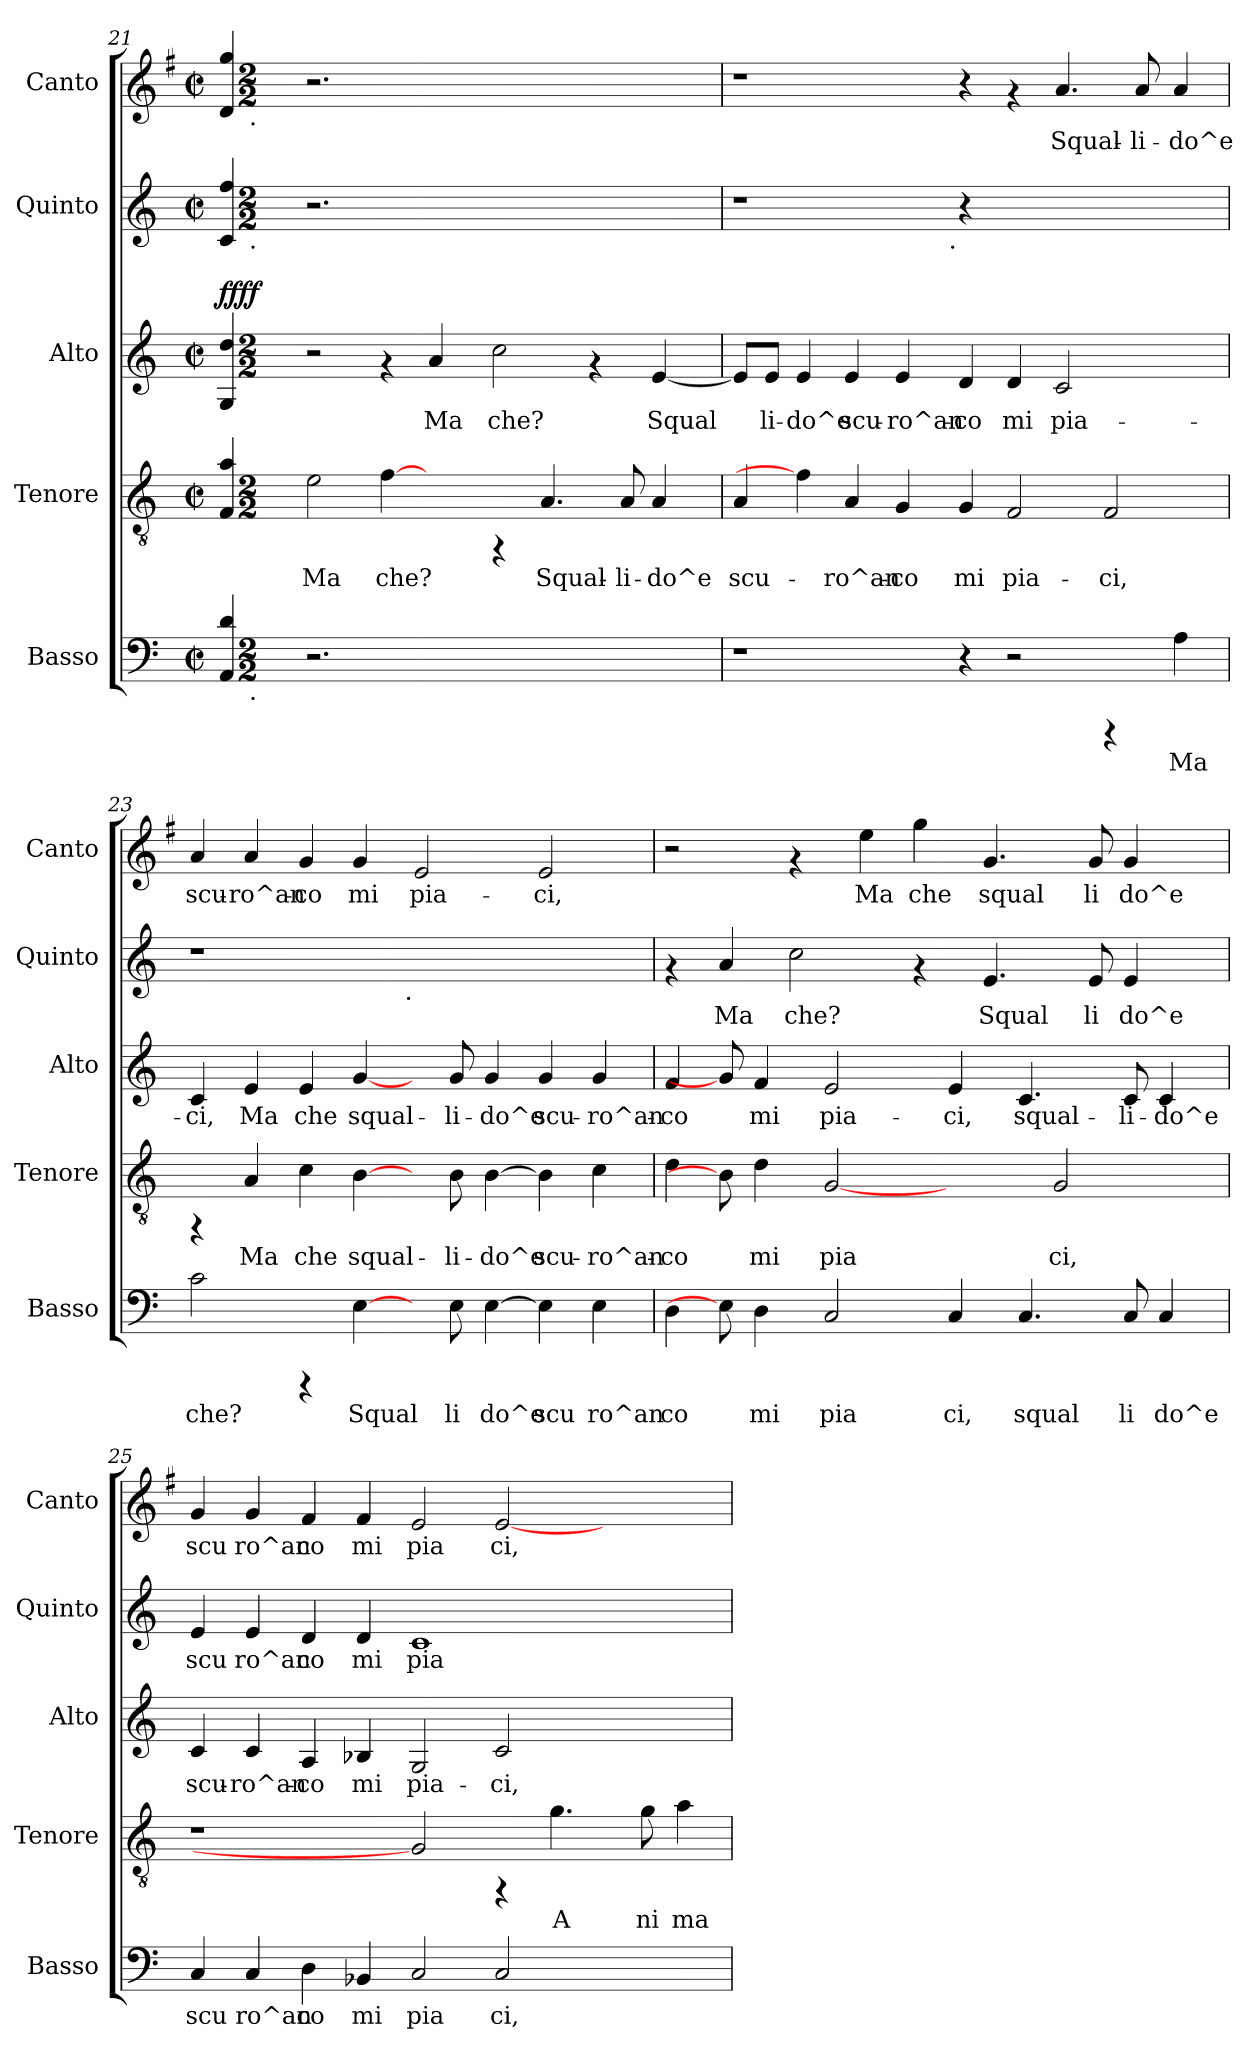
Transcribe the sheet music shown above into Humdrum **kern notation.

**kern	**text	**kern	**text	**kern	**text	**dynam	**kern	**text	**kern	**text
*part5	*part5	*part4	*part4	*part3	*part3	*part3	*part2	*part2	*part1	*part1
*staff5	*staff5	*staff4	*staff4	*staff3	*staff3	*staff3	*staff2	*staff2	*staff1	*staff1
*I"Basso	*	*I"Tenore	*	*I"Alto	*	*	*I"Quinto	*	*I"Canto	*
*I'Basso	*	*I'Tenore	*	*I'Alto	*	*	*I'Quinto	*	*I'Canto	*
!!LO:PB:g=z
*clefF4	*	*clefGv2	*	*clefG2	*	*	*clefG2	*	*clefG2	*
*	*	*	*	*	*	*	*	*	*ITrd-3c-5	*
*k[]	*	*k[]	*	*k[]	*	*	*k[]	*	*k[]	*
*C:	*	*C:	*	*C:	*	*	*C:	*	*C:	*
*M2/2	*	*M2/2	*	*M2/2	*	*	*M2/2	*	*M2/2	*
*met(c|)	*	*met(c|)	*	*met(c|)	*	*	*met(c|)	*	*met(c|)	*
=21	=21	=21	=21	=21	=21	=21	=21	=21	=21	=21
!	!LO:LY:b:cj	!	!LO:LY:b	!	!LO:LY:b:cj	!LO:DY:b	!	!LO:LY:b:cj	!	!LO:LY:b:cj
*^	*	*	*	*	*	*	*^	*	*^	*
4d/ 4AA/	16..ryy	--	4F/ 4a/	.	4dd/ 4G/	--	ffff	4ff/ 4c/	16..ryy	--	4ccc/ 4g/	16..ryy	.
!	!	!	!	!	!	!	!	!	!	!	!	!LO:TX:b:t=.	!
!	!	!	!	!	!	!	!	!	!LO:TX:b:t=.	!	!	!	!
!	!LO:TX:b:t=.	!	!	!	!	!	!	!	!	!	!	!	!
.	1ryy	.	.	.	.	.	.	.	1ryy	.	.	1ryy	.
*M2/2	*	*	*M2/2	*	*M2/2	*	*	*M2/2	*	*	*M2/2	*	*
*met(c|)	*	*	*met(c|)	*	*met(c|)	*	*	*met(c|)	*	*	*met(c|)	*	*
!	!	!	!	!LO:LY:b	!	!	!	!	!	!	!	!	!
2.r	.	.	2e\	Ma	2r	.	.	2.r	.	.	2.r	.	.
!	!	!	!	!LO:LY:b	!	!	!	!	!	!	!	!	!
.	.	.	[4f\	che?	4rf	.	.	.	.	.	.	.	.
!	!	!	!	!	!	!LO:LY:b:cj	!	!	!	!	!	!	!
1ryy	.	.	4ryy	.	4a/	-Ma	.	1ryy	.	.	1ryy	.	.
.	1ryy	.	.	.	.	.	.	.	1ryy	.	.	1ryy	.
!	!	!	!	!	!	!LO:LY:b:cj	!	!	!	!	!	!	!
.	.	.	4rFF	.	2cc\	che?	.	.	.	.	.	.	.
!	!	!	!	!LO:LY:b	!	!	!	!	!	!	!	!	!
.	.	.	4.A/	Squal-	.	.	.	.	.	.	.	.	.
.	.	.	.	.	4rf	.	.	.	.	.	.	.	.
!	!	!	!	!LO:LY:b	!	!	!	!	!	!	!	!	!
.	.	.	8A/	-li-	.	.	.	.	.	.	.	.	.
!	!	!	!	!LO:LY:b	!	!LO:LY:b:cj	!	!	!	!	!	!	!
4ryy	.	.	4A/	-do^e	[<4e/	Squal-	.	4ryy	.	.	4ryy	.	.
.	8ryy	.	.	.	.	.	.	.	8ryy	.	.	8ryy	.
.	64ryy	.	.	.	.	.	.	.	64ryy	.	.	64ryy	.
=22	=22	=22	=22	=22	=22	=22	=22	=22	=22	=22	=22	=22	=22
!	!	!	!	!LO:LY:b	!	!LO:LY:b:cj	!	!	!	!	!	!	!
*v	*v	*	*	*	*	*	*	*	*	*	*v	*v	*
1r	.	4A/	scu-	8e/L]	--	.	1r	2ryy	.	1r	.
!	!	!	!	!	!LO:LY:b:cj	!	!	!	!	!	!
.	.	.	.	8e/J	-li-	.	.	.	.	.	.
!	!	!	!	!	!LO:LY:b:cj	!	!	!	!	!	!
.	.	4f\]	.	4e/	-do^e	.	.	.	.	.	.
!	!	!	!LO:LY:b	!	!LO:LY:b:cj	!	!	!	!	!	!
.	.	4A/	-ro^an-	4e/	scu-	.	.	4ryy	.	.	.
!	!	!	!LO:LY:b	!	!LO:LY:b:cj	!	!	!	!	!	!
.	.	4G/	-co	4e/	-ro^an-	.	.	8...ryy	.	.	.
!	!	!	!	!	!	!	!	!LO:TX:b:t=.	!	!	!
.	.	.	.	.	.	.	.	1ryy	.	.	.
!	!	!	!LO:LY:b	!	!LO:LY:b:cj	!	!	!	!	!	!
4r	.	4G/	mi	4d/	-co	.	4r	.	.	4r	.
!	!	!	!LO:LY:b	!	!LO:LY:b:cj	!	!	!	!	!	!
2r	.	2F/	pia-	4d/	mi	.	1ryy	.	.	4rf	.
!	!	!	!	!	!LO:LY:b:cj	!	!	!	!	!	!LO:LY:b:cj
.	.	.	.	2c/	pia-	.	.	.	.	4.dd/	Squal-
!	!	!	!LO:LY:b	!	!	!	!	!	!	!	!
4rCCC	.	2F/	-ci,	.	.	.	.	.	.	.	.
!	!	!	!	!	!	!	!	!	!	!	!LO:LY:b:cj
.	.	.	.	.	.	.	.	.	.	8dd/	-li-
.	.	.	.	.	.	.	.	4ryy	.	.	.
!	!LO:LY:b:cj	!	!	!	!	!	!	!	!	!	!LO:LY:b:cj
4A\	-Ma	.	.	4ryy	.	.	.	.	.	4dd/	-do^e
.	.	.	.	.	.	.	.	64ryy	.	.	.
=23	=23	=23	=23	=23	=23	=23	=23	=23	=23	=23	=23
!	!LO:LY:b:cj	!	!	!	!LO:LY:b:cj	!	!	!	!	!	!LO:LY:b:cj
2c\	che?	4rFF	.	4c/	-ci,	.	1r	2ryy	.	4dd/	scu-
!	!	!	!LO:LY:b	!	!LO:LY:b:cj	!	!	!	!	!	!LO:LY:b:cj
.	.	4A/	Ma	4e/	Ma	.	.	.	.	4dd/	-ro^an-
!	!	!	!LO:LY:b	!	!LO:LY:b:cj	!	!	!	!	!	!LO:LY:b:cj
4rCCC	.	4c\	che	4e/	che	.	.	4ryy	.	4cc/	-co
!	!LO:LY:b:cj	!	!LO:LY:b	!	!LO:LY:b:cj	!	!	!	!	!	!LO:LY:b:cj
[4E\	Squal	[4B\	squal-	[4g/	squal-	.	.	8...ryy	.	4cc/	mi
!	!	!	!	!	!	!	!	!LO:TX:b:t=.	!	!	!
.	.	.	.	.	.	.	.	1ryy	.	.	.
!	!	!	!	!	!	!	!	!	!	!	!LO:LY:b:cj
8ryy	.	8ryy	.	8ryy	.	.	1ryy	.	.	2a/	pia-
!	!LO:LY:b:cj	!	!LO:LY:b	!	!LO:LY:b:cj	!	!	!	!	!	!
8E\	li	8B\	-li-	8g/	-li-	.	.	.	.	.	.
!	!LO:LY:b:cj	!	!LO:LY:b	!	!LO:LY:b:cj	!	!	!	!	!	!
[<4E\	do^e	[<4B\	-do^e	4g/	-do^e	.	.	.	.	.	.
!	!LO:LY:b:cj	!	!LO:LY:b	!	!LO:LY:b:cj	!	!	!	!	!	!LO:LY:b:cj
4E\]	scu	4B\]	scu-	4g/	scu-	.	.	.	.	2a/	-ci,
!	!LO:LY:b:cj	!	!LO:LY:b	!	!LO:LY:b:cj	!	!	!	!	!	!
4E\	ro^an	4c\	-ro^an-	4g/	-ro^an-	.	.	.	.	.	.
.	.	.	.	.	.	.	.	64ryy	.	.	.
!!LO:LB:g=z
=24	=24	=24	=24	=24	=24	=24	=24	=24	=24	=24	=24
!	!LO:LY:b:cj	!	!LO:LY:b	!	!LO:LY:b:cj	!	!	!	!	!	!
*	*	*	*	*	*	*	*v	*v	*	*	*
4D\	co	4d\	-co	4f/	-co	.	4rf	.	2r	.
!	!	!	!	!	!	!	!	!LO:LY:b:cj	!	!
8E\]	.	8B\]	.	8g/]	.	.	4a/	-Ma	.	.
!	!LO:LY:b:cj	!	!LO:LY:b	!	!LO:LY:b:cj	!	!	!	!	!
4D\	mi	4d\	mi	4f/	mi	.	.	.	.	.
!	!	!	!	!	!	!	!	!LO:LY:b:cj	!	!
.	.	.	.	.	.	.	2cc\	che?	4rf	.
!	!LO:LY:b:cj	!	!LO:LY:b	!	!LO:LY:b:cj	!	!	!	!	!
2C/	pia	[2G	pia	2e/	pia-	.	.	.	.	.
!	!	!	!	!	!	!	!	!	!	!LO:LY:b:cj
.	.	.	.	.	.	.	.	.	4aa\	Ma
!	!	!	!	!	!	!	!	!	!	!LO:LY:b:cj
.	.	.	.	.	.	.	4rf	.	4ccc\	che
!	!LO:LY:b:cj	!	!	!	!LO:LY:b:cj	!	!	!	!	!
4C/	ci,	4.ryy	.	4e/	-ci,	.	.	.	.	.
!	!	!	!	!	!	!	!	!LO:LY:b:cj	!	!LO:LY:b:cj
.	.	.	.	.	.	.	4.e/	Squal	4.cc/	squal
!	!LO:LY:b:cj	!	!	!	!LO:LY:b:cj	!	!	!	!	!
4.C/	squal	.	.	4.c/	squal-	.	.	.	.	.
!	!	!	!LO:LY:b	!	!	!	!	!	!	!
.	.	2G/	ci,	.	.	.	.	.	.	.
!	!	!	!	!	!	!	!	!LO:LY:b:cj	!	!LO:LY:b:cj
.	.	.	.	.	.	.	8e/	li	8cc/	li
!	!LO:LY:b:cj	!	!	!	!LO:LY:b:cj	!	!	!LO:LY:b:cj	!	!LO:LY:b:cj
8C/	li	.	.	8c/	-li-	.	4e/	do^e	4cc>/	do^e
!	!LO:LY:b:cj	!	!	!	!LO:LY:b:cj	!	!	!	!	!
4C/	do^e	.	.	4c/	-do^e	.	.	.	.	.
.	.	8ryy	.	.	.	.	8ryy	.	8ryy	.
=25	=25	=25	=25	=25	=25	=25	=25	=25	=25	=25
!	!LO:LY:b:cj	!	!	!	!LO:LY:b:cj	!	!	!LO:LY:b:cj	!	!LO:LY:b:cj
4C/	scu	1r	.	4c/	scu-	.	4e/	scu	4cc/	scu
!	!LO:LY:b:cj	!	!	!	!LO:LY:b:cj	!	!	!LO:LY:b:cj	!	!LO:LY:b:cj
4C/	ro^an	.	.	4c/	-ro^an-	.	4e/	ro^an	4cc/	ro^an
!	!LO:LY:b:cj	!	!	!	!LO:LY:b:cj	!	!	!LO:LY:b:cj	!	!LO:LY:b:cj
4D\	co	.	.	4A/	-co	.	4d/	co	4b/	co
!	!LO:LY:b:cj	!	!	!	!LO:LY:b:cj	!	!	!LO:LY:b:cj	!	!LO:LY:b:cj
4BB-X/	mi	.	.	4B-X/	mi	.	4d/	mi	4b/	mi
!	!LO:LY:b:cj	!	!	!	!LO:LY:b:cj	!	!	!LO:LY:b:cj	!	!LO:LY:b:cj
2C/	pia	2G]	.	2G/	pia-	.	1c	pia	2a/	pia
!	!LO:LY:b:cj	!	!	!	!LO:LY:b:cj	!	!	!	!	!LO:LY:b:cj
2C/	ci,	4rFF	.	2c/	-ci,	.	.	.	[<2a/	ci,
!	!	!	!LO:LY:b	!	!	!	!	!	!	!
.	.	4.g\	A	.	.	.	.	.	.	.
2ryy	.	.	.	2ryy	.	.	2ryy	.	2ryy	.
!	!	!	!LO:LY:b	!	!	!	!	!	!	!
.	.	8g\	ni	.	.	.	.	.	.	.
!	!	!	!LO:LY:b	!	!	!	!	!	!	!
.	.	4a\	ma	.	.	.	.	.	.	.
=	=	=	=	=	=	=	=	=	=	=
*-	*-	*-	*-	*-	*-	*-	*-	*-	*-	*-
